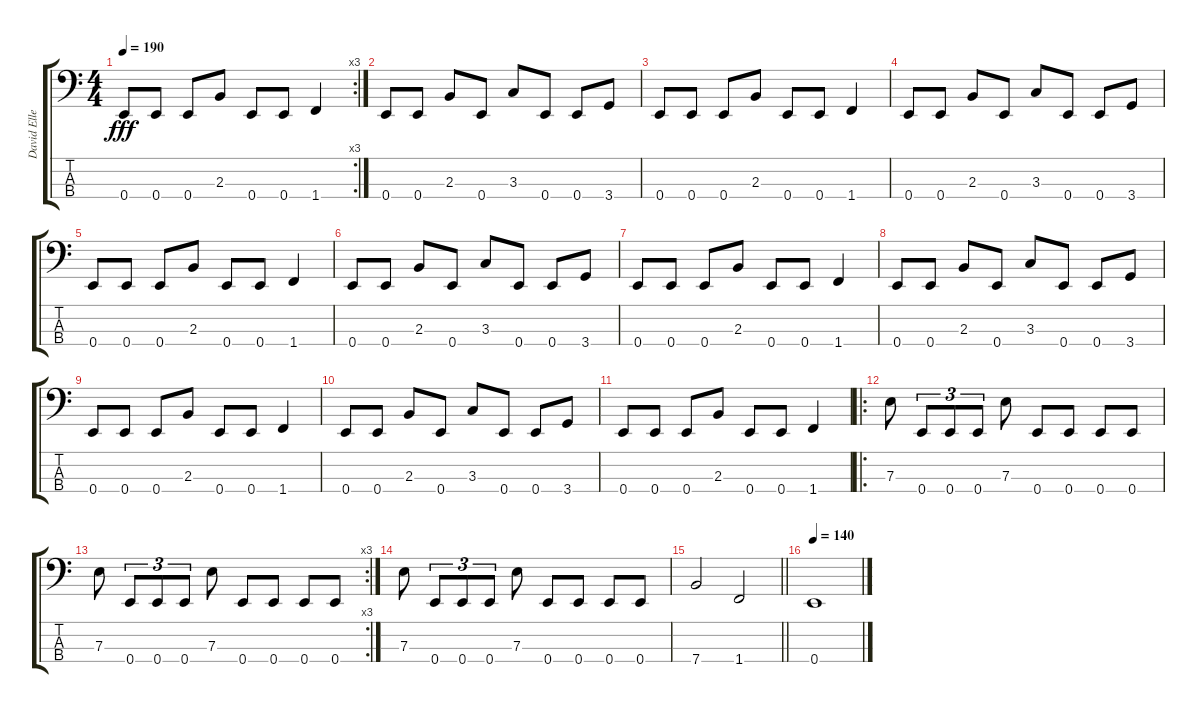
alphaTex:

\track ("David Ellefson" "David Elle") {instrument electricbassfinger}
\staff {score tabs}
\tuning (G2 D2 A1 E1) {hide}
\rc 3
\ts (4 4)
\tempo 190
\clef f4
\ks c
0.4.8{dy fff} 0.4.8 0.4.8 2.3.8 0.4.8 0.4.8 1.4.4 |
0.4.8 0.4.8 2.3.8 0.4.8 3.3.8 0.4.8 0.4.8 3.4.8 |
0.4.8 0.4.8 0.4.8 2.3.8 0.4.8 0.4.8 1.4.4 |
0.4.8 0.4.8 2.3.8 0.4.8 3.3.8 0.4.8 0.4.8 3.4.8 |
0.4.8 0.4.8 0.4.8 2.3.8 0.4.8 0.4.8 1.4.4 |
0.4.8 0.4.8 2.3.8 0.4.8 3.3.8 0.4.8 0.4.8 3.4.8 |
0.4.8 0.4.8 0.4.8 2.3.8 0.4.8 0.4.8 1.4.4 |
0.4.8 0.4.8 2.3.8 0.4.8 3.3.8 0.4.8 0.4.8 3.4.8 |
0.4.8 0.4.8 0.4.8 2.3.8 0.4.8 0.4.8 1.4.4 |
0.4.8 0.4.8 2.3.8 0.4.8 3.3.8 0.4.8 0.4.8 3.4.8 |
0.4.8 0.4.8 0.4.8 2.3.8 0.4.8 0.4.8 1.4.4 |
\ro
7.3.8 0.4.8{tu (3 2)} 0.4.8{tu (3 2)} 0.4.8{tu (3 2)} 7.3.8 0.4.8 0.4.8 0.4.8 0.4.8 |
\rc 3
7.3.8 0.4.8{tu (3 2)} 0.4.8{tu (3 2)} 0.4.8{tu (3 2)} 7.3.8 0.4.8 0.4.8 0.4.8 0.4.8 |
7.3.8 0.4.8{tu (3 2)} 0.4.8{tu (3 2)} 0.4.8{tu (3 2)} 7.3.8 0.4.8 0.4.8 0.4.8 0.4.8 |
\barLineRight lightlight
7.4.2 1.4.2 |
\tempo 140
0.4.1
